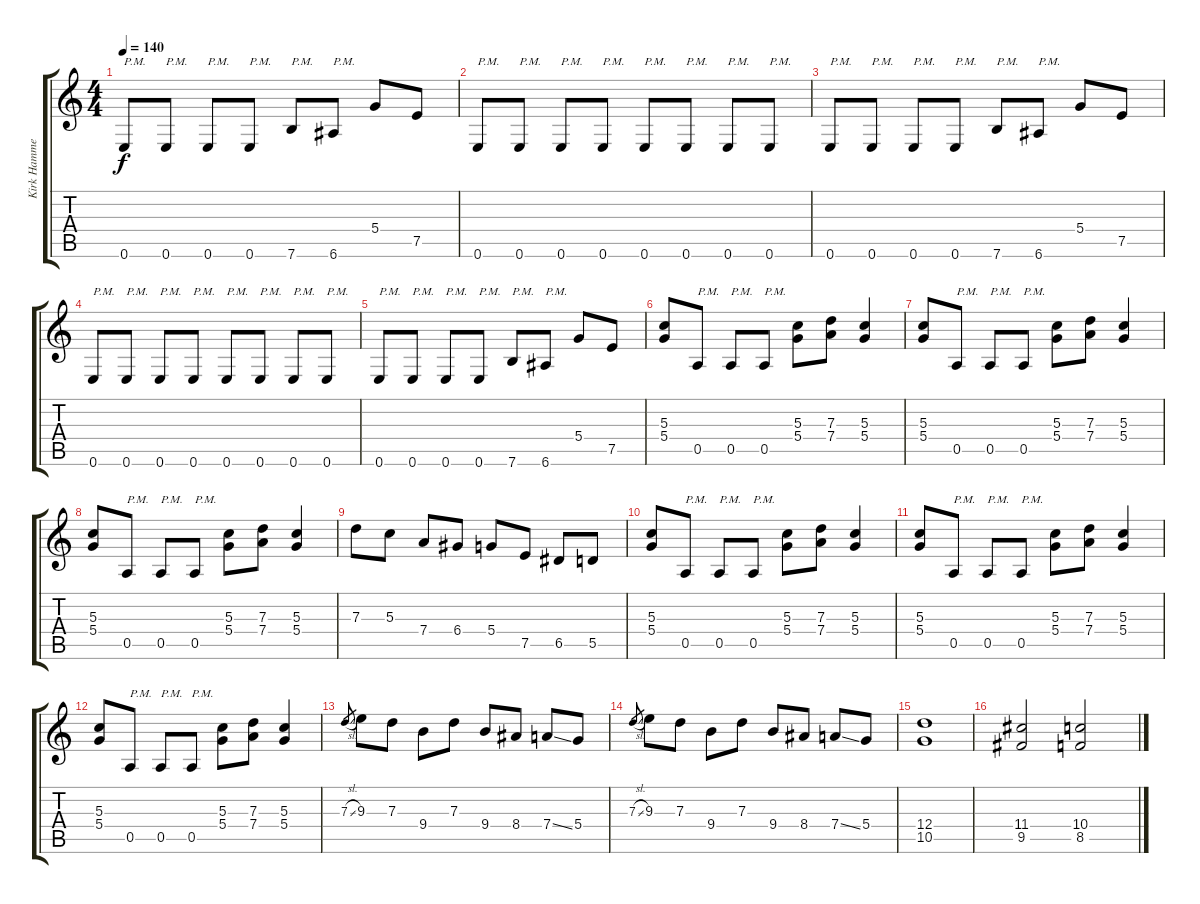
\track ("Kirk Hammett" "Kirk Hamme") {instrument overdrivenguitar}
\staff {score tabs}
\tuning (E4 B3 G3 D3 A2 E2) {hide}
\ts (4 4)
\tempo 140
\clef g2
\ks c
0.6.8{txt "P.M." dy f} 0.6.8{txt "P.M."} 0.6.8{txt "P.M."} 0.6.8{txt "P.M."} 7.6.8{txt "P.M."} 6.6.8{txt "P.M."} 5.4.8 7.5.8 |
0.6.8{txt "P.M."} 0.6.8{txt "P.M."} 0.6.8{txt "P.M."} 0.6.8{txt "P.M."} 0.6.8{txt "P.M."} 0.6.8{txt "P.M."} 0.6.8{txt "P.M."} 0.6.8{txt "P.M."} |
0.6.8{txt "P.M."} 0.6.8{txt "P.M."} 0.6.8{txt "P.M."} 0.6.8{txt "P.M."} 7.6.8{txt "P.M."} 6.6.8{txt "P.M."} 5.4.8 7.5.8 |
0.6.8{txt "P.M."} 0.6.8{txt "P.M."} 0.6.8{txt "P.M."} 0.6.8{txt "P.M."} 0.6.8{txt "P.M."} 0.6.8{txt "P.M."} 0.6.8{txt "P.M."} 0.6.8{txt "P.M."} |
0.6.8{txt "P.M."} 0.6.8{txt "P.M."} 0.6.8{txt "P.M."} 0.6.8{txt "P.M."} 7.6.8{txt "P.M."} 6.6.8{txt "P.M."} 5.4.8 7.5.8 |
(5.3 5.4).8 0.5.8{txt "P.M."} 0.5.8{txt "P.M."} 0.5.8{txt "P.M."} (5.3 5.4).8 (7.3 7.4).8 (5.3 5.4).4 |
(5.3 5.4).8 0.5.8{txt "P.M."} 0.5.8{txt "P.M."} 0.5.8{txt "P.M."} (5.3 5.4).8 (7.3 7.4).8 (5.3 5.4).4 |
(5.3 5.4).8 0.5.8{txt "P.M."} 0.5.8{txt "P.M."} 0.5.8{txt "P.M."} (5.3 5.4).8 (7.3 7.4).8 (5.3 5.4).4 |
7.3.8 5.3.8 7.4.8 6.4.8 5.4.8 7.5.8 6.5.8 5.5.8 |
(5.3 5.4).8 0.5.8{txt "P.M."} 0.5.8{txt "P.M."} 0.5.8{txt "P.M."} (5.3 5.4).8 (7.3 7.4).8 (5.3 5.4).4 |
(5.3 5.4).8 0.5.8{txt "P.M."} 0.5.8{txt "P.M."} 0.5.8{txt "P.M."} (5.3 5.4).8 (7.3 7.4).8 (5.3 5.4).4 |
(5.3 5.4).8 0.5.8{txt "P.M."} 0.5.8{txt "P.M."} 0.5.8{txt "P.M."} (5.3 5.4).8 (7.3 7.4).8 (5.3 5.4).4 |
7.3{sl}.8{gr} 9.3.8 7.3.8 9.4.8 7.3.8 9.4.8 8.4.8 7.4{ss}.8 5.4.8 |
7.3{sl}.8{gr} 9.3.8 7.3.8 9.4.8 7.3.8 9.4.8 8.4.8 7.4{ss}.8 5.4.8 |
(12.4 10.5).1 |
(11.4 9.5).2 (10.4 8.5).2
